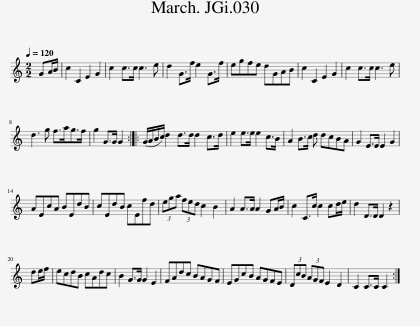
X:1
L:1/8
Q:1/4=120
M:2/2
I:linebreak $
K:C
V:1 treble
V:1
 GA/B/ | c2 C2 E2 G2 | c2 c>c c3 e | d2 G>f e2 G>f | egfe dGAB | %5
 c2 C2 E2 G2 | c2 c>c c3 e |$ d3 g f>ag>f | g2 G>G G2 :: (G/A/B/c/) d2 d>d d2 c>d | %10
 e2 e>e e2 c>B | A2 B>c d dcBA | G2 E>E E2 G2 |$ AEcA BEdB | cEdB cEfd | %15
 (3ega (3fed c2 B2 | A2 A>A A2 GA/B/ | c2 C>c c2 cd/e/ | d2 D>D D2 z2 |$ de/f/ | %20
 ecdB cAdc | B2 G>G G2 E2 | FAdc BAGF | EGcB AGFE | (3DcB (3AGF E2 D2 | %25
 C2 C>C C2 :| %26
